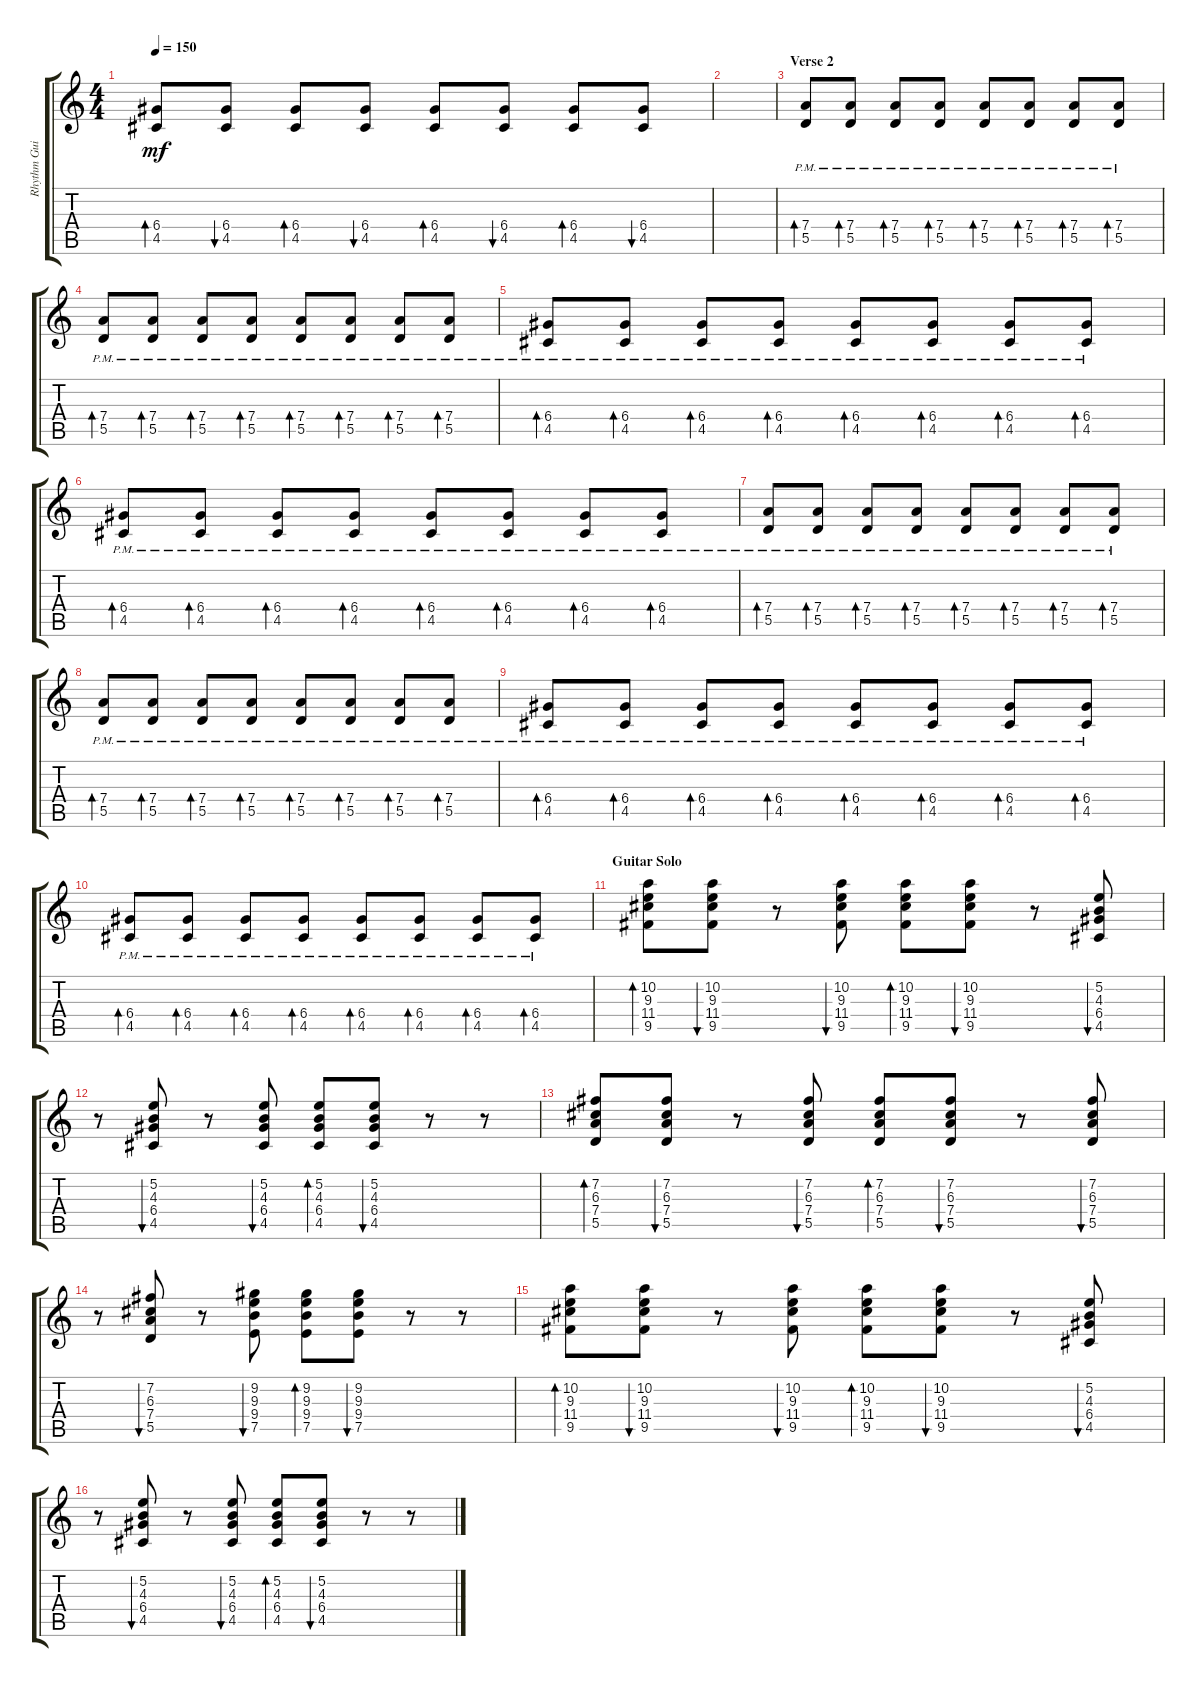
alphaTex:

\track ("Rhythm Guitar" "Rhythm Gui") {instrument overdrivenguitar}
\staff {score tabs}
\tuning (E4 B3 G3 D3 A2 E2) {hide}
\ts (4 4)
\tempo 150
\clef g2
\ks c
(6.4 4.5).8{bd 30 dy mf} (6.4 4.5).8{bu 30} (6.4 4.5).8{bd 30} (6.4 4.5).8{bu 30} (6.4 4.5).8{bd 30} (6.4 4.5).8{bu 30} (6.4 4.5).8{bd 30} (6.4 4.5).8{bu 30} |
|
\section ("" "Verse 2")
(7.4{pm} 5.5{pm}).8{bd 30} (7.4{pm} 5.5{pm}).8{bd 30} (7.4{pm} 5.5{pm}).8{bd 30} (7.4{pm} 5.5{pm}).8{bd 30} (7.4{pm} 5.5{pm}).8{bd 30} (7.4{pm} 5.5{pm}).8{bd 30} (7.4{pm} 5.5{pm}).8{bd 30} (7.4{pm} 5.5{pm}).8{bd 30} |
(7.4{pm} 5.5{pm}).8{bd 30} (7.4{pm} 5.5{pm}).8{bd 30} (7.4{pm} 5.5{pm}).8{bd 30} (7.4{pm} 5.5{pm}).8{bd 30} (7.4{pm} 5.5{pm}).8{bd 30} (7.4{pm} 5.5{pm}).8{bd 30} (7.4{pm} 5.5{pm}).8{bd 30} (7.4{pm} 5.5{pm}).8{bd 30} |
(6.4{pm} 4.5{pm}).8{bd 30} (6.4{pm} 4.5{pm}).8{bd 30} (6.4{pm} 4.5{pm}).8{bd 30} (6.4{pm} 4.5{pm}).8{bd 30} (6.4{pm} 4.5{pm}).8{bd 30} (6.4{pm} 4.5{pm}).8{bd 30} (6.4{pm} 4.5{pm}).8{bd 30} (6.4{pm} 4.5{pm}).8{bd 30} |
(6.4{pm} 4.5{pm}).8{bd 30} (6.4{pm} 4.5{pm}).8{bd 30} (6.4{pm} 4.5{pm}).8{bd 30} (6.4{pm} 4.5{pm}).8{bd 30} (6.4{pm} 4.5{pm}).8{bd 30} (6.4{pm} 4.5{pm}).8{bd 30} (6.4{pm} 4.5{pm}).8{bd 30} (6.4{pm} 4.5{pm}).8{bd 30} |
(7.4{pm} 5.5{pm}).8{bd 30} (7.4{pm} 5.5{pm}).8{bd 30} (7.4{pm} 5.5{pm}).8{bd 30} (7.4{pm} 5.5{pm}).8{bd 30} (7.4{pm} 5.5{pm}).8{bd 30} (7.4{pm} 5.5{pm}).8{bd 30} (7.4{pm} 5.5{pm}).8{bd 30} (7.4{pm} 5.5{pm}).8{bd 30} |
(7.4{pm} 5.5{pm}).8{bd 30} (7.4{pm} 5.5{pm}).8{bd 30} (7.4{pm} 5.5{pm}).8{bd 30} (7.4{pm} 5.5{pm}).8{bd 30} (7.4{pm} 5.5{pm}).8{bd 30} (7.4{pm} 5.5{pm}).8{bd 30} (7.4{pm} 5.5{pm}).8{bd 30} (7.4{pm} 5.5{pm}).8{bd 30} |
(6.4{pm} 4.5{pm}).8{bd 30} (6.4{pm} 4.5{pm}).8{bd 30} (6.4{pm} 4.5{pm}).8{bd 30} (6.4{pm} 4.5{pm}).8{bd 30} (6.4{pm} 4.5{pm}).8{bd 30} (6.4{pm} 4.5{pm}).8{bd 30} (6.4{pm} 4.5{pm}).8{bd 30} (6.4{pm} 4.5{pm}).8{bd 30} |
(6.4{pm} 4.5{pm}).8{bd 30} (6.4{pm} 4.5{pm}).8{bd 30} (6.4{pm} 4.5{pm}).8{bd 30} (6.4{pm} 4.5{pm}).8{bd 30} (6.4{pm} 4.5{pm}).8{bd 30} (6.4{pm} 4.5{pm}).8{bd 30} (6.4{pm} 4.5{pm}).8{bd 30} (6.4{pm} 4.5{pm}).8{bd 30} |
\section ("" "Guitar Solo")
(10.2 9.3 11.4 9.5).8{bd 30} (10.2 9.3 11.4 9.5).8{bu 30} r.8 (10.2 9.3 11.4 9.5).8{bu 30} (10.2 9.3 11.4 9.5).8{bd 30} (10.2 9.3 11.4 9.5).8{bu 30} r.8 (5.2 4.3 6.4 4.5).8{bu 30} |
r.8 (5.2 4.3 6.4 4.5).8{bu 30} r.8 (5.2 4.3 6.4 4.5).8{bu 30} (5.2 4.3 6.4 4.5).8{bd 30} (5.2 4.3 6.4 4.5).8{bu 30} r.8 r.8 |
(7.2 6.3 7.4 5.5).8{bd 30} (7.2 6.3 7.4 5.5).8{bu 30} r.8 (7.2 6.3 7.4 5.5).8{bu 30} (7.2 6.3 7.4 5.5).8{bd 30} (7.2 6.3 7.4 5.5).8{bu 30} r.8 (7.2 6.3 7.4 5.5).8{bu 30} |
r.8 (7.2 6.3 7.4 5.5).8{bu 30} r.8 (9.2 9.3 9.4 7.5).8{bu 30} (9.2 9.3 9.4 7.5).8{bd 30} (9.2 9.3 9.4 7.5).8{bu 30} r.8 r.8 |
(10.2 9.3 11.4 9.5).8{bd 30} (10.2 9.3 11.4 9.5).8{bu 30} r.8 (10.2 9.3 11.4 9.5).8{bu 30} (10.2 9.3 11.4 9.5).8{bd 30} (10.2 9.3 11.4 9.5).8{bu 30} r.8 (5.2 4.3 6.4 4.5).8{bu 30} |
r.8 (5.2 4.3 6.4 4.5).8{bu 30} r.8 (5.2 4.3 6.4 4.5).8{bu 30} (5.2 4.3 6.4 4.5).8{bd 30} (5.2 4.3 6.4 4.5).8{bu 30} r.8 r.8
